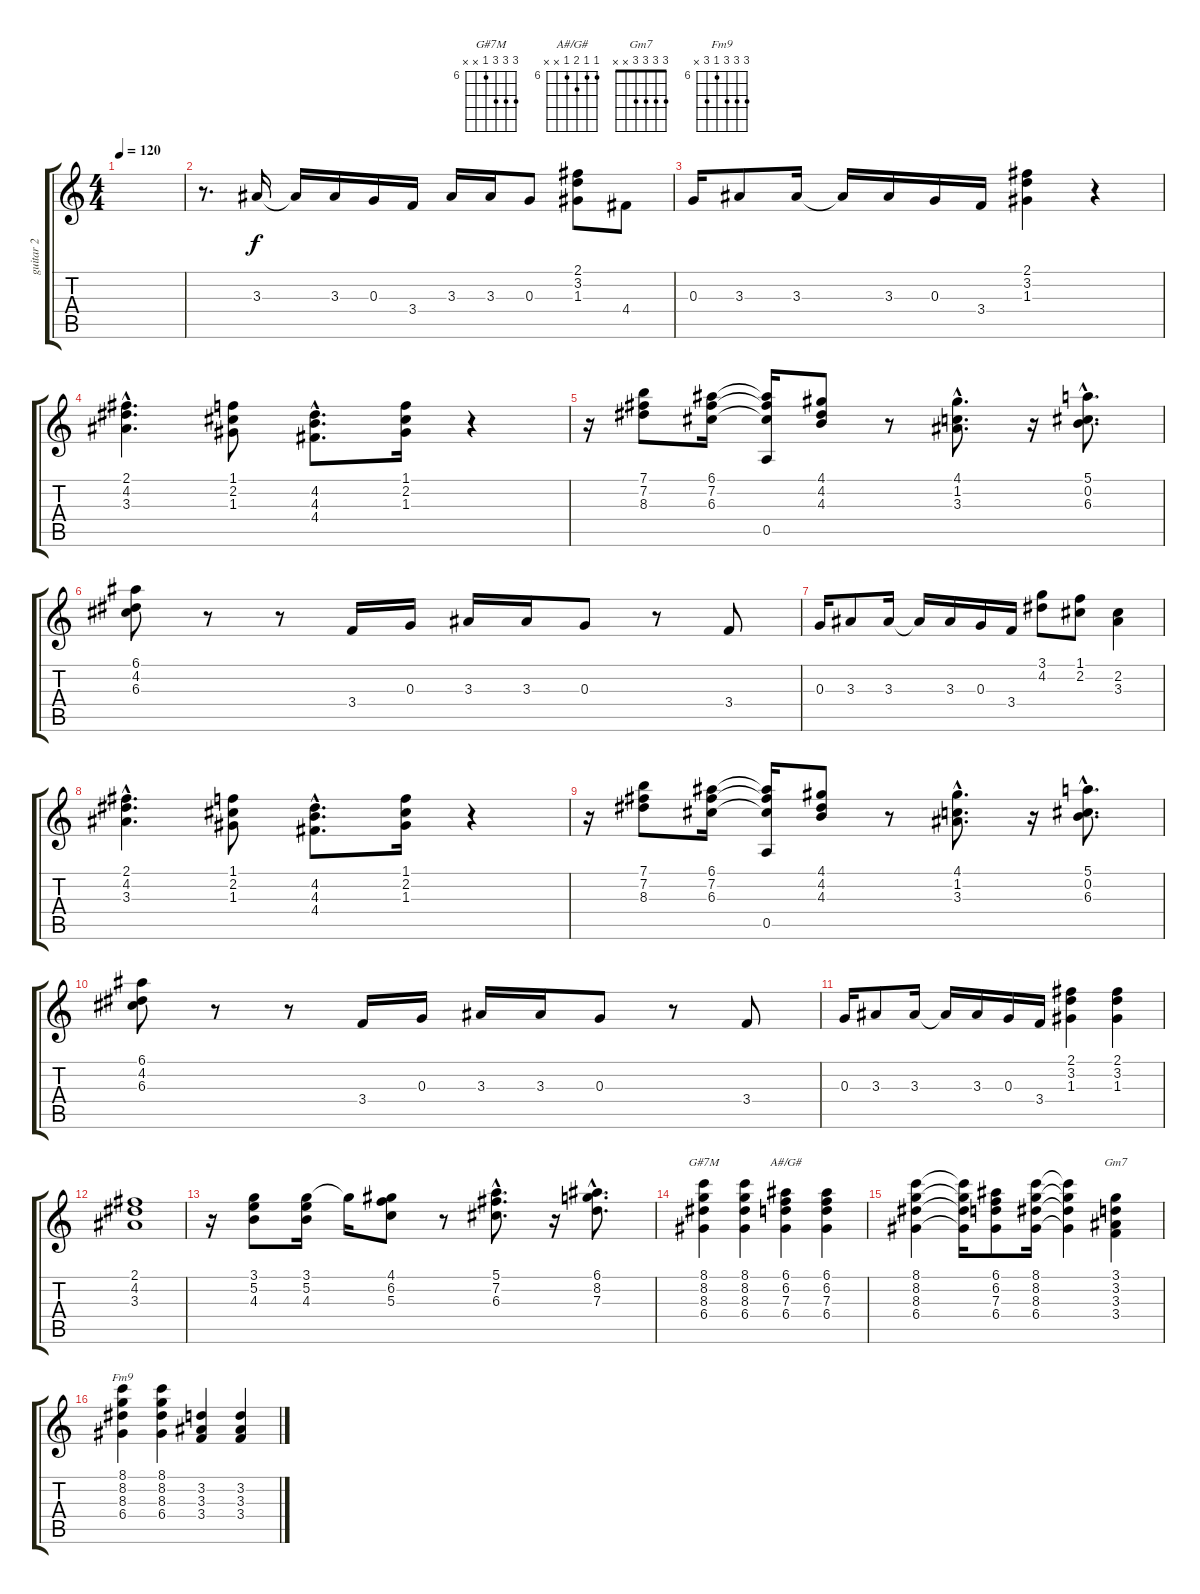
\track ("guitar 2" "guitar 2") {instrument electricguitarclean}
\staff {score tabs}
\tuning (E4 B3 G3 D3 A2 E2) {hide}
\chord ("G#7M" 8 8 8 6 x x) {firstfret 6}
\chord ("A#/G#" 6 6 7 6 x x) {firstfret 6}
\chord ("Gm7" 3 3 3 3 x x)
\chord ("Fm9" 8 8 8 6 8 x) {firstfret 6}
\ts (4 4)
\tempo 120
\clef g2
\ks c
|
r.8{d} 3.3.16 3.3{t}.16 3.3.16 0.3.16 3.4.16 3.3.16 3.3.16 0.3.8 (2.1 3.2 1.3).8 4.4.8 |
0.3.16 3.3.8 3.3.16 3.3{t}.16 3.3.16 0.3.16 3.4.16 (2.1 3.2 1.3).4 r.4 |
(2.1{hac} 4.2{hac} 3.3{hac}).4{d} (1.1 2.2 1.3).8 (4.2{hac} 4.3{hac} 4.4{hac}).8{d} (1.1 2.2 1.3).16 r.4 |
r.16 (7.1 7.2 8.3).8 (6.1 7.2 6.3).16 (6.1{t} 7.2{t} 6.3{t} 0.5).16 (4.1 4.2 4.3).8 r.8 (4.1{hac} 1.2{hac} 3.3{hac}).8{d} r.16 (5.1{hac} 0.2{hac} 6.3{hac}).8{d} |
(6.1 4.2 6.3).8 r.8 r.8 3.4.16 0.3.16 3.3.16 3.3.16 0.3.8 r.8 3.4.8 |
0.3.16 3.3.8 3.3.16 3.3{t}.16 3.3.16 0.3.16 3.4.16 (3.1 4.2).8 (1.1 2.2).8 (2.2 3.3).4 |
(2.1{hac} 4.2{hac} 3.3{hac}).4{d} (1.1 2.2 1.3).8 (4.2{hac} 4.3{hac} 4.4{hac}).8{d} (1.1 2.2 1.3).16 r.4 |
r.16 (7.1 7.2 8.3).8 (6.1 7.2 6.3).16 (6.1{t} 7.2{t} 6.3{t} 0.5).16 (4.1 4.2 4.3).8 r.8 (4.1{hac} 1.2{hac} 3.3{hac}).8{d} r.16 (5.1{hac} 0.2{hac} 6.3{hac}).8{d} |
(6.1 4.2 6.3).8 r.8 r.8 3.4.16 0.3.16 3.3.16 3.3.16 0.3.8 r.8 3.4.8 |
0.3.16 3.3.8 3.3.16 3.3{t}.16 3.3.16 0.3.16 3.4.16 (2.1 3.2 1.3).4 (2.1 3.2 1.3).4 |
(2.1 4.2 3.3).1 |
r.16 (3.1 5.2 4.3).8 (3.1 5.2 4.3).16 3.1{t}.16 (4.1 6.2 5.3).8 r.8 (5.1{hac} 7.2{hac} 6.3{hac}).8{d} r.16 (6.1{hac} 8.2{hac} 7.3{hac}).8{d} |
(8.1 8.2 8.3 6.4).4{ch "G#7M"} (8.1 8.2 8.3 6.4).4 (6.1 6.2 7.3 6.4).4{ch "A#/G#"} (6.1 6.2 7.3 6.4).4 |
(8.1 8.2 8.3 6.4).4 (8.1{t} 8.2{t} 8.3{t} 6.4{t}).16 (6.1 6.2 7.3 6.4).8 (8.1 8.2 8.3 6.4).16 (8.1{t} 8.2{t} 8.3{t} 6.4{t}).4 (3.1 3.2 3.3 3.4).4{ch "Gm7"} |
(8.1 8.2 8.3 6.4).4{ch "Fm9"} (8.1 8.2 8.3 6.4).4 (3.2 3.3 3.4).4 (3.2 3.3 3.4).4
